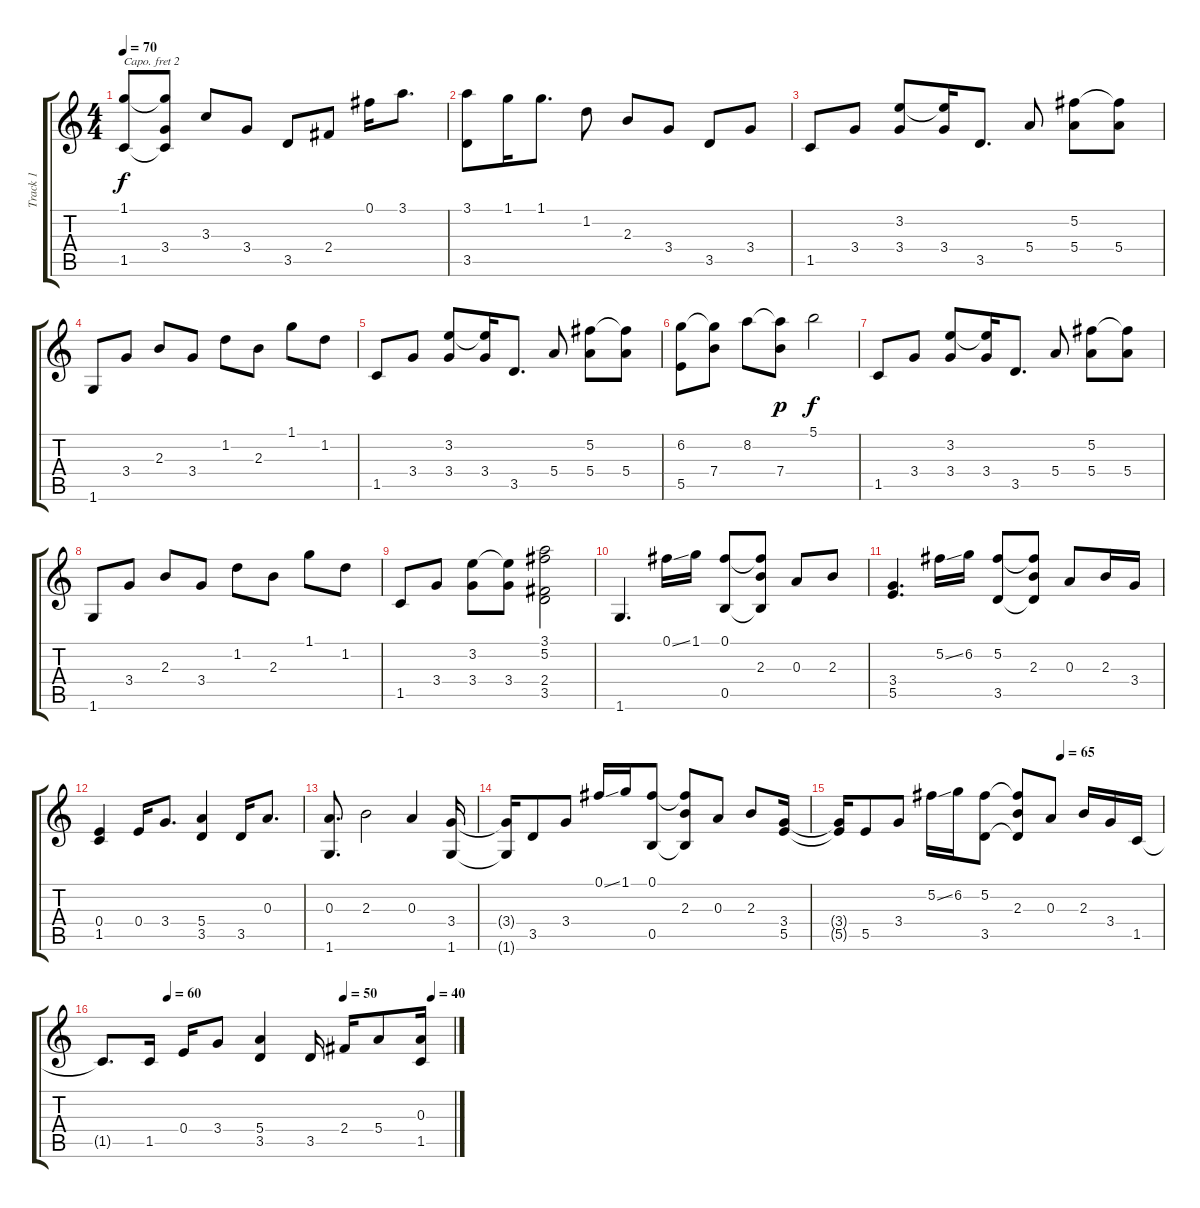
\track ("Track 1" "Track 1") {instrument acousticguitarsteel}
\staff {score tabs}
\capo 2
\tuning (E4 B3 G3 D3 A2 E2) {hide}
\ts (4 4)
\tempo 70
\clef g2
\ks c
(1.1 1.5).8{dy f} (1.1{t} 3.4 1.5{t}).8 3.3.8 3.4.8 3.5.8 2.4.8 0.1.16 3.1.8{d} |
(3.1 3.5).8 1.1.16 1.1.8{d} 1.2.8 2.3.8 3.4.8 3.5.8 3.4.8 |
1.5.8 3.4.8 (3.2 3.4).8 (3.2{t} 3.4).16 3.5.8{d} 5.4.8 (5.2 5.4).8 (5.2{t} 5.4).8 |
1.6.8 3.4.8 2.3.8 3.4.8 1.2.8 2.3.8 1.1.8 1.2.8 |
1.5.8 3.4.8 (3.2 3.4).8 (3.2{t} 3.4).16 3.5.8{d} 5.4.8 (5.2 5.4).8 (5.2{t} 5.4).8 |
(6.2 5.5).8 (6.2{t} 7.4).8 8.2.8 (8.2{t} 7.4).8{dy p} 5.1.2{dy f} |
1.5.8 3.4.8 (3.2 3.4).8 (3.2{t} 3.4).16 3.5.8{d} 5.4.8 (5.2 5.4).8 (5.2{t} 5.4).8 |
1.6.8 3.4.8 2.3.8 3.4.8 1.2.8 2.3.8 1.1.8 1.2.8 |
1.5.8 3.4.8 (3.2 3.4).8 (3.2{t} 3.4).8 (3.1 5.2 2.4 3.5).2 |
1.6.4{d} 0.1{ss}.16 1.1.16 (0.1 0.5).8 (0.1{t} 2.3 0.5{t}).8 0.3.8 2.3.8 |
(3.4 5.5).4{d} 5.2{ss}.16 6.2.16 (5.2 3.5).8 (5.2{t} 2.3 3.5{t}).8 0.3.8 2.3.16 3.4.16 |
(0.4 1.5).4 0.4.16 3.4.8{d} (5.4 3.5).4 3.5.16 0.3.8{d} |
(0.3 1.6).8{d} 2.3.2 0.3.4 (3.4 1.6).16 |
(3.4{t} 1.6{t}).16 3.5.8 3.4.8 0.1{ss}.16 1.1.16 (0.1 0.5).8 (0.1{t} 2.3 0.5{t}).8 0.3.8 2.3.8 (3.4 5.5).16 |
\tempo (65 0.6875)
(3.4{t} 5.5{t}).16 5.5.8 3.4.8 5.2{ss}.16 6.2.16 (5.2 3.5).8 (5.2{t} 2.3 3.5{t}).8 0.3.8 2.3.16 3.4.16 1.5.16 |
\tempo (60 0.1875)
\tempo (50 0.6875)
\tempo (40 0.9375)
1.5{t}.8{d} 1.5.16 0.4.16 3.4.8 (5.4 3.5).4 3.5.16 2.4.16 5.4.8 (0.3 1.5).16
